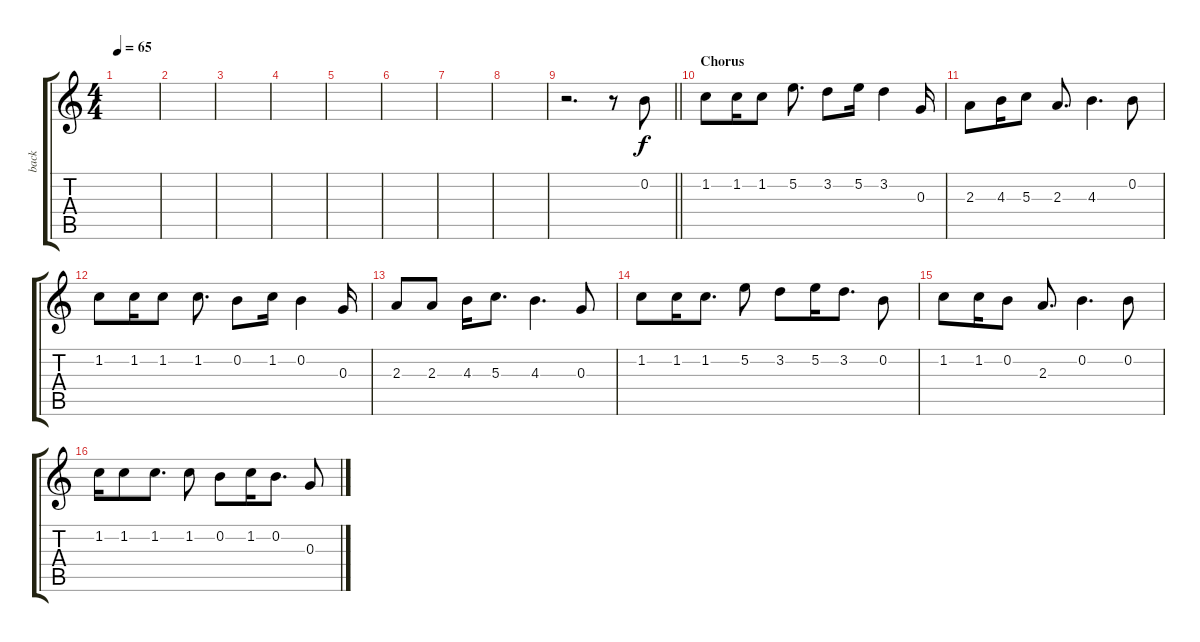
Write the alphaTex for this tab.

\track ("back" "back") {instrument acousticguitarsteel}
\staff {score tabs}
\tuning (E4 B3 G3 D3 A2 E2) {hide}
\ts (4 4)
\tempo 65
\clef g2
\ks c
|
|
|
|
|
|
|
|
\barLineRight lightlight
r.2{d} r.8 0.2.8 |
\section ("" "Chorus")
1.2.8 1.2.16 1.2.8 5.2.8{d} 3.2.8 5.2.16 3.2.4 0.3.16 |
2.3.8 4.3.16 5.3.8 2.3.8{d} 4.3.4{d} 0.2.8 |
1.2.8 1.2.16 1.2.8 1.2.8{d} 0.2.8 1.2.16 0.2.4 0.3.16 |
2.3.8 2.3.8 4.3.16 5.3.8{d} 4.3.4{d} 0.3.8 |
1.2.8 1.2.16 1.2.8{d} 5.2.8 3.2.8 5.2.16 3.2.8{d} 0.2.8 |
1.2.8 1.2.16 0.2.8 2.3.8{d} 0.2.4{d} 0.2.8 |
1.2.16 1.2.8 1.2.8{d} 1.2.8 0.2.8 1.2.16 0.2.8{d} 0.3.8
